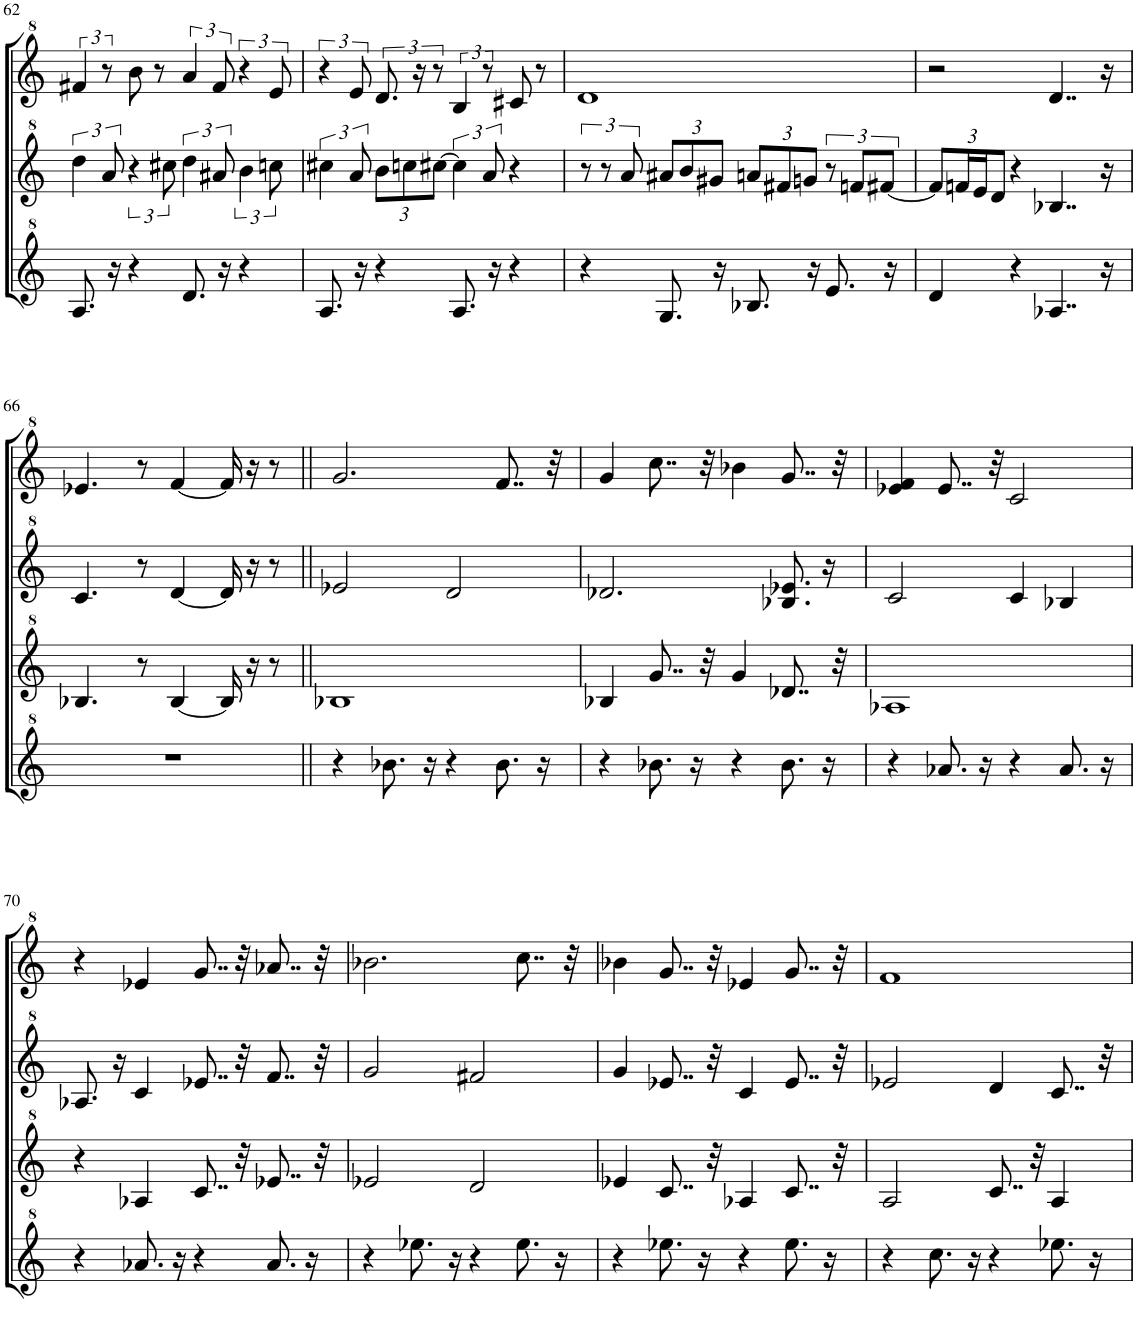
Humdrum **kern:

**kern	**kern	**kern	**kern
*part4	*part3	*part2	*part1
*staff4	*staff3	*staff2	*staff1
*I"Tenor Recorder	*I"Tenor Recorder	*I"Tenor Recorder	*I"Street Organ
!!LO:PB:g=z
*clefG2	*clefG^2	*clefG^2	*clefG^2
*k[]	*k[]	*k[]	*k[]
*M4/4	*M4/4	*M4/4	*M4/4
*met(c)	*met(c)	*met(c)	*met(c)
=62	=62	=62	=62
1r	8.a/	6ddd\	6ff#X/
.	.	12aa/	12r
.	16r	.	.
.	4r	6r	8bb\
.	.	.	8r
.	.	12ccc#X\	.
.	8.dd/	6ddd\	6aa/
.	.	12aa#X/	12ff#/
.	16r	.	.
.	4r	6bb\	6r
.	.	12cccn\	12ee/
=63	=63	=63	=63
1r	8.a/	6ccc#X\	6r
.	.	12aa/	12ee/
.	16r	.	.
*	*	*Xbrackettup	*
.	4r	12bb\L	12.dd/
.	.	12cccn\	.
.	.	.	24r
.	.	[4ccc#X\	12r
.	8.a/	.	6b/
.	.	12aa/	12r
.	16r	.	.
.	4r	4r	8cc#X/
.	.	.	8r
=64	=64	=64	=64
*clefG^2	*	*	*
*	*	*brackettup	*
1r	4r	12r	1dd
.	.	12r	.
.	.	12aa/	.
*	*	*Xbrackettup	*
.	8.g/	12aa#X/L	.
.	.	12bb/	.
.	.	12gg#X/J	.
.	16r	.	.
.	8.b-X/	12aan/L	.
.	.	12ff#X/	.
.	.	12ggn/J	.
.	16r	.	.
*	*	*brackettup	*
.	8.ee/	12r	.
.	.	12ffn/L	.
.	.	[12ff#X/J	.
.	16r	.	.
=65	=65	=65	=65
*	*	*Xbrackettup	*
1r	4dd/	12ff#/L]	2r
.	.	24ffn/L	.
.	.	24ee/J	.
.	.	12dd/J	.
.	4r	4r	.
.	4..a-X/	4..b-X/	4..dd/
.	16r	16r	16r
!!LO:LB:g=z
=66	=66	=66	=66
1r	4.b-X/	4.cc/	4.ee-X/
.	8r	8r	8r
.	[4b-/	[4dd/	[4ff/
.	16b-/]	16dd/]	16ff/]
.	16r	16r	16r
.	8r	8r	8r
=67||	=67||	=67||	=67||
4r	1b-X	2ee-X/	2.gg/
8.bb-X\	.	.	.
16r	.	.	.
4r	.	2dd/	.
8.bb-\	.	.	8..ff/
16r	.	.	.
.	.	.	32r
=68	=68	=68	=68
4r	4b-X/	2.dd-X/	4gg/
8.bb-X\	8..gg/	.	8..ccc\
16r	.	.	.
.	32r	.	32r
4r	4gg/	.	4bb-X\
8.bb-\	8..dd-X/	8.b-X/ 8.ee-X/	8..gg/
16r	.	16r	.
.	32r	.	32r
=69	=69	=69	=69
4r	1a-X	2cc/	4ee-X/ 4ff/
8.aa-X/	.	.	8..ee-/
16r	.	.	.
.	.	.	32r
4r	.	4cc/	2cc/
8.aa-/	.	4b-X/	.
16r	.	.	.
!!LO:LB:g=z
=70	=70	=70	=70
4r	4r	8.a-X/	4r
.	.	16r	.
8.aa-X/	4a-X/	4cc/	4ee-X/
16r	.	.	.
4r	8..cc/	8..ee-X/	8..gg/
.	32r	32r	32r
8.aa-/	8..ee-X/	8..ff/	8..aa-X/
16r	.	.	.
.	32r	32r	32r
=71	=71	=71	=71
4r	2ee-X/	2gg/	2.bb-X\
8.eee-X\	.	.	.
16r	.	.	.
4r	2dd/	2ff#X/	.
8.eee-\	.	.	8..ccc\
16r	.	.	.
.	.	.	32r
=72	=72	=72	=72
4r	4ee-X/	4gg/	4bb-X\
8.eee-X\	8..cc/	8..ee-X/	8..gg/
16r	.	.	.
.	32r	32r	32r
4r	4a-X/	4cc/	4ee-X/
8.eee-\	8..cc/	8..ee-/	8..gg/
16r	.	.	.
.	32r	32r	32r
=73	=73	=73	=73
4r	2a/	2ee-X/	1ff
8.ccc\	.	.	.
16r	.	.	.
4r	8..cc/	4dd/	.
.	32r	.	.
8.eee-X\	4a/	8..cc/	.
16r	.	.	.
.	.	32r	.
=	=	=	=
*-	*-	*-	*-
